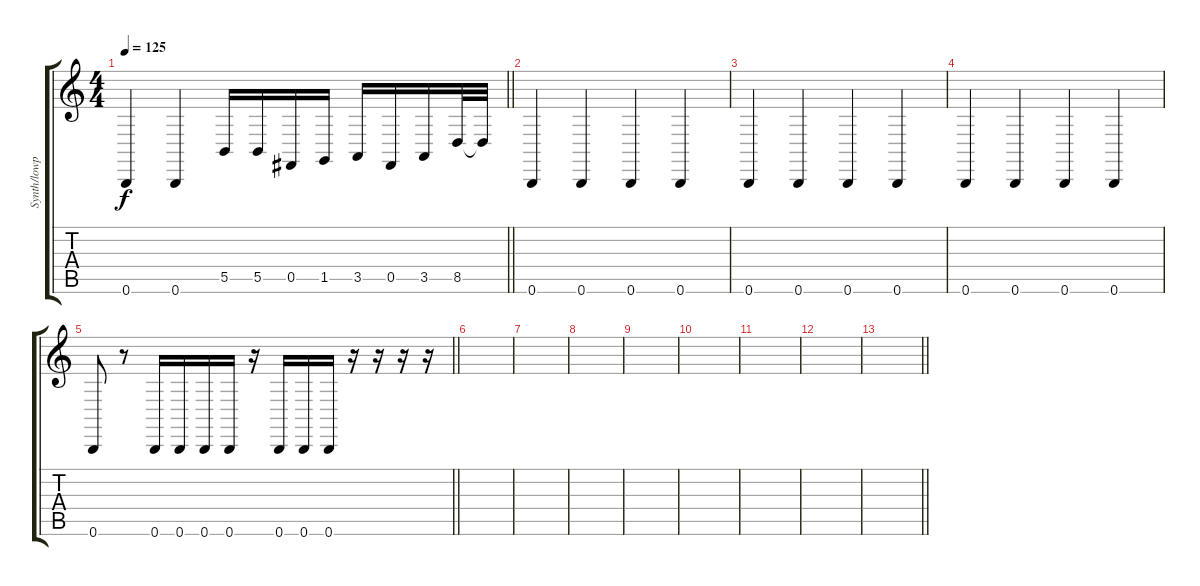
\track ("Synth/lowpitched voice" "Synth/lowp") {instrument choiraahs}
\staff {score tabs}
\tuning (Db4 Ab3 E3 B2 Gb2 B1) {hide}
\ts (4 4)
\tempo 125
\clef g2
\barLineRight lightlight
\ks c
0.6.4{dy f} 0.6.4 5.5.16 5.5.16 0.5.16 1.5.16 3.5.16 0.5.16 3.5.16 8.5.32 8.5{t}.32{volume 4} |
0.6.4{volume 13} 0.6.4 0.6.4 0.6.4 |
0.6.4 0.6.4 0.6.4 0.6.4 |
0.6.4 0.6.4 0.6.4 0.6.4 |
\barLineRight lightlight
0.6.8 r.8 0.6.16 0.6.16 0.6.16 0.6.16 r.16 0.6.16 0.6.16 0.6.16 r.16 r.16 r.16 r.16 |
|
|
|
|
|
|
|
\barLineRight lightlight
